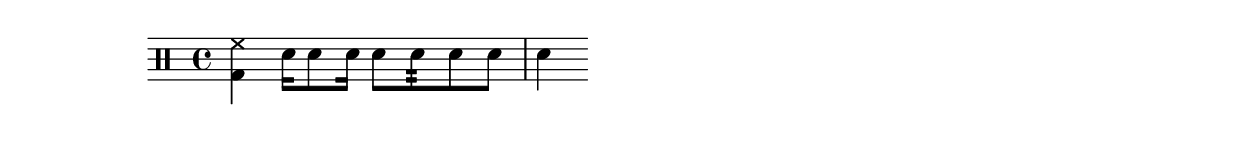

\drums {
    <bd hh>4 sn16 sn8 sn16 sn8 sn:32
    sn8 sn8 sn4
}

% bassdrum bd
% snare sn
% sidestick ss
% himidtom tommh
% lowtom toml
% closedhihat hhc
% openhihat hho
% pedalhihat hhp
% crashcymbal cymc
% ridecymbal cymr
% ridebell rb


% Harald Huyssen
% Crash: first ledger line above 
% Ride: above the top line
% Hihat: through the top staff
% Rack tom: top space
% Floor tom: second space from below
